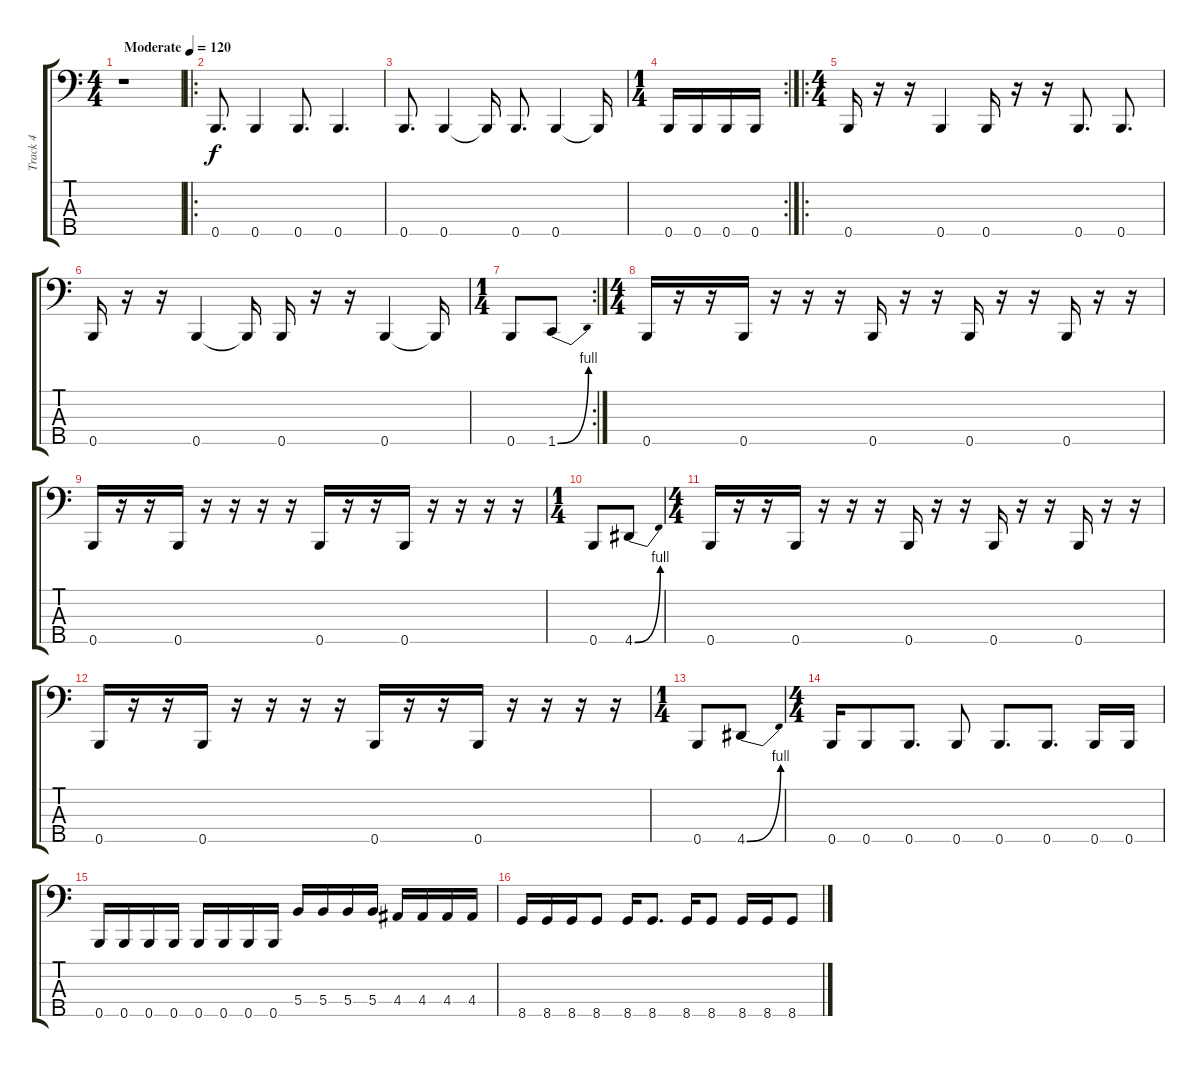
\track ("Track 4" "Track 4") {instrument electricbasspick}
\staff {score tabs}
\tuning (Ab2 E2 B1 Gb1 B0) {hide}
\ts (4 4)
\tempo (120 "Moderate")
\clef f4
\ks c
r.1{dy f instrument electricbasspick} |
\ro
0.5.8{d} 0.5.4 0.5.8{d} 0.5.4{d} |
0.5.8{d} 0.5.4 0.5{t}.16 0.5.8{d} 0.5.4 0.5{t}.16 |
\rc 2
\ts (1 4)
0.5.16 0.5.16 0.5.16 0.5.16 |
\ro
\ts (4 4)
0.5.16 r.16 r.16 0.5.4 0.5.16 r.16 r.16 0.5.8{d} 0.5.8{d} |
0.5.16 r.16 r.16 0.5.4 0.5{t}.16 0.5.16 r.16 r.16 0.5.4 0.5{t}.16 |
\rc 2
\ts (1 4)
0.5.8 1.5{be (bend 0 0 60 4)}.8 |
\ts (4 4)
0.5.16 r.16 r.16 0.5.16 r.16 r.16 r.16 0.5.16 r.16 r.16 0.5.16 r.16 r.16 0.5.16 r.16 r.16 |
0.5.16 r.16 r.16 0.5.16 r.16 r.16 r.16 r.16 0.5.16 r.16 r.16 0.5.16 r.16 r.16 r.16 r.16 |
\ts (1 4)
0.5.8 4.5{be (bend 0 0 60 4)}.8 |
\ts (4 4)
0.5.16 r.16 r.16 0.5.16 r.16 r.16 r.16 0.5.16 r.16 r.16 0.5.16 r.16 r.16 0.5.16 r.16 r.16 |
0.5.16 r.16 r.16 0.5.16 r.16 r.16 r.16 r.16 0.5.16 r.16 r.16 0.5.16 r.16 r.16 r.16 r.16 |
\ts (1 4)
0.5.8 4.5{be (bend 0 0 60 4)}.8 |
\ts (4 4)
0.5.16 0.5.8 0.5.8{d} 0.5.8 0.5.8{d} 0.5.8{d} 0.5.16 0.5.16 |
0.5.16 0.5.16 0.5.16 0.5.16 0.5.16 0.5.16 0.5.16 0.5.16 5.4.16 5.4.16 5.4.16 5.4.16 4.4.16 4.4.16 4.4.16 4.4.16 |
8.5.16 8.5.16 8.5.16 8.5.8 8.5.16 8.5.8{d} 8.5.16 8.5.8 8.5.16 8.5.16 8.5.8
